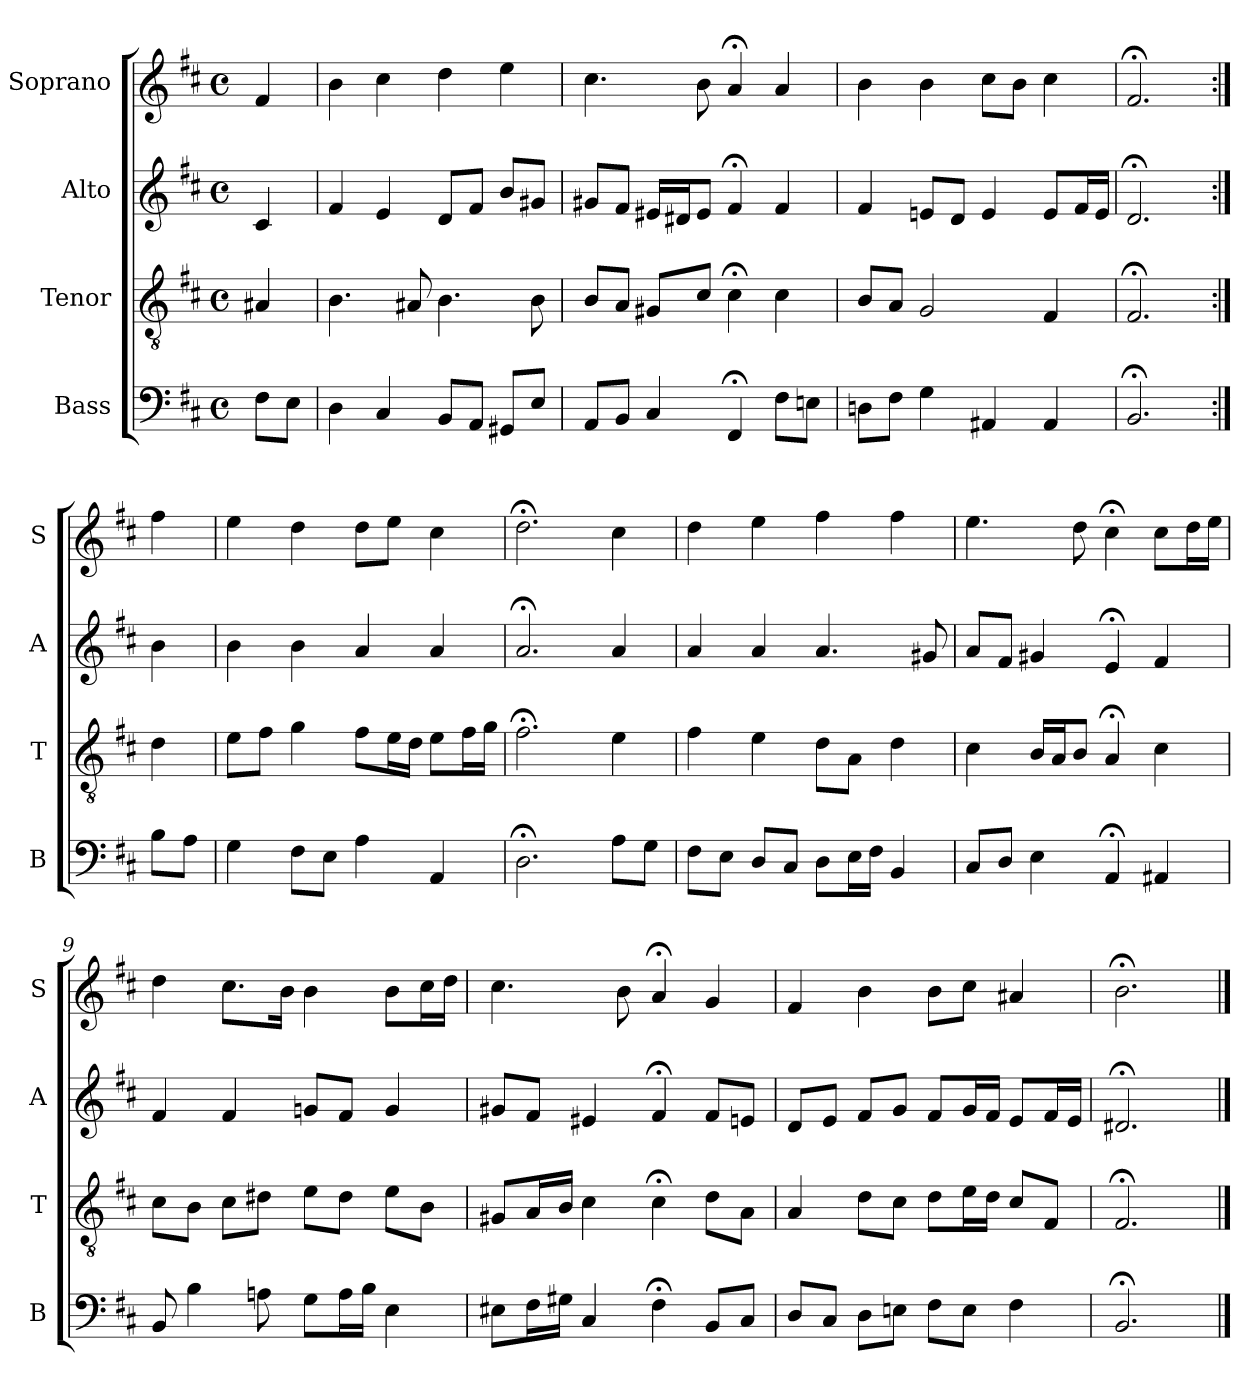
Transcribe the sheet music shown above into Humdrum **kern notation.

**kern	**kern	**kern	**kern
*part4	*part3	*part2	*part1
*staff4	*staff3	*staff2	*staff1
*I"Bass	*I"Tenor	*I"Alto	*I"Soprano
*I'B	*I'T	*I'A	*I'S
*clefF4	*clefGv2	*clefG2	*clefG2
*k[f#c#]	*k[f#c#]	*k[f#c#]	*k[f#c#]
*b:	*b:	*b:	*b:
*M4/4	*M4/4	*M4/4	*M4/4
*met(c)	*met(c)	*met(c)	*met(c)
*MM100	*MM100	*MM100	*MM100
=	=	=	=
8F#L	4A#Xi	4c#	4f#i
8EJ	.	.	.
=1	=1	=1	=1
4D	4.Bi	4f#	4bi
4C#	.	4e	4cc#
.	8A#X	.	.
8BBL	4.B	8dL	4dd
8AAJ	.	8f#J	.
8GG#XL	.	8bL	4ee
8EJ	8B	8g#XJ	.
=2	=2	=2	=2
8AAL	8BL	8g#XL	4.cc#
8BBJ	8AJ	8f#J	.
4C#	8G#XL	16e#XLL	.
.	.	16d#XJ	.
.	8c#J	8e#J	8b
4FF#;<	4c#;<	4f#;<	4a;<
8F#L	4c#	4f#	4a
8EnJ	.	.	.
=3	=3	=3	=3
8DnL	8BL	4f#	4b
8F#J	8AJ	.	.
4G	2G	8enL	4b
.	.	8dJ	.
4AA#X	.	4e	8cc#L
.	.	.	8bJ
4AA#	4F#	8eL	4cc#
.	.	16f#L	.
.	.	16eJJ	.
=4	=4	=4	=4
2.BB;<	2.F#;<	2.d;<	2.f#;<
=:|!	=:|!	=:|!	=:|!
8BL	4d	4b	4ff#
8AJ	.	.	.
=5	=5	=5	=5
4G	8eL	4b	4ee
.	8f#J	.	.
8F#L	4g	4b	4dd
8EJ	.	.	.
4A	8f#L	4a	8ddL
.	16eL	.	8eeJ
.	16dJJ	.	.
4AA	8eL	4a	4cc#
.	16f#L	.	.
.	16gJJ	.	.
=6	=6	=6	=6
2.D;<	2.f#;<	2.a;<	2.dd;<
8AL	4e	4a	4cc#
8GJ	.	.	.
=7	=7	=7	=7
8F#L	4f#	4a	4dd
8EJ	.	.	.
8DL	4e	4a	4ee
8C#J	.	.	.
8DL	8dL	4.a	4ff#
16EL	8AJ	.	.
16F#JJ	.	.	.
4BB	4d	.	4ff#
.	.	8g#X	.
=8	=8	=8	=8
8C#L	4c#	8aL	4.ee
8DJ	.	8f#J	.
4E	16BLL	4g#X	.
.	16AJ	.	.
.	8BJ	.	8dd
4AA;<	4A;<	4e;<	4cc#;<
4AA#X	4c#	4f#	8cc#L
.	.	.	16ddL
.	.	.	16eeJJ
=9	=9	=9	=9
8BB	8c#L	4f#	4dd
4B	8BJ	.	.
.	8c#L	4f#	8.cc#L
8An	8d#XJ	.	.
.	.	.	16bJk
8GL	8eL	8gnL	4b
16AL	8d#J	8f#J	.
16BJJ	.	.	.
4E	8eL	4g	8bL
.	8BJ	.	16cc#L
.	.	.	16ddJJ
=10	=10	=10	=10
8E#XL	8G#XL	8g#XL	4.cc#
16F#L	16AL	8f#J	.
16G#XJJ	16BJJ	.	.
4C#	4c#	4e#X	.
.	.	.	8b
4F#;<	4c#;<	4f#;<	4a;<
8BBL	8dL	8f#L	4g
8C#J	8AJ	8enJ	.
=11	=11	=11	=11
8DL	4Ai	8dL	4f#
8C#iJ	.	8eJ	.
8DiL	8diL	8f#L	4b
8EnJ	8c#J	8gJ	.
8F#L	8dL	8f#L	8bL
8EJ	16eL	16gL	8cc#J
.	16dJJ	16f#JJ	.
4F#	8c#L	8eL	4a#X
.	8F#J	16f#L	.
.	.	16eJJ	.
=12	=12	=12	=12
2.BB;<	2.F#;<	2.d#X;<	2.b;<
==	==	==	==
*-	*-	*-	*-
